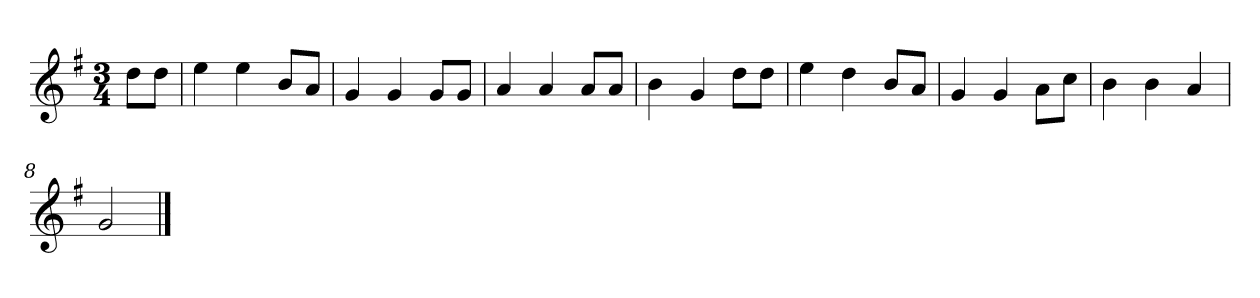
**kern
*part1
*staff1
*k[f#]
*M3/4
*MM120
=
8ddL
8ddJ
=1
4ee
4ee
8bL
8aJ
=2
4g
4g
8gL
8gJ
=3
4a
4a
8aL
8aJ
=4
4b
4g
8ddL
8ddJ
=5
4ee
4dd
8bL
8aJ
=6
4g
4g
8aL
8ccJ
=7
4b
4b
4a
=8
2g
==
*-
